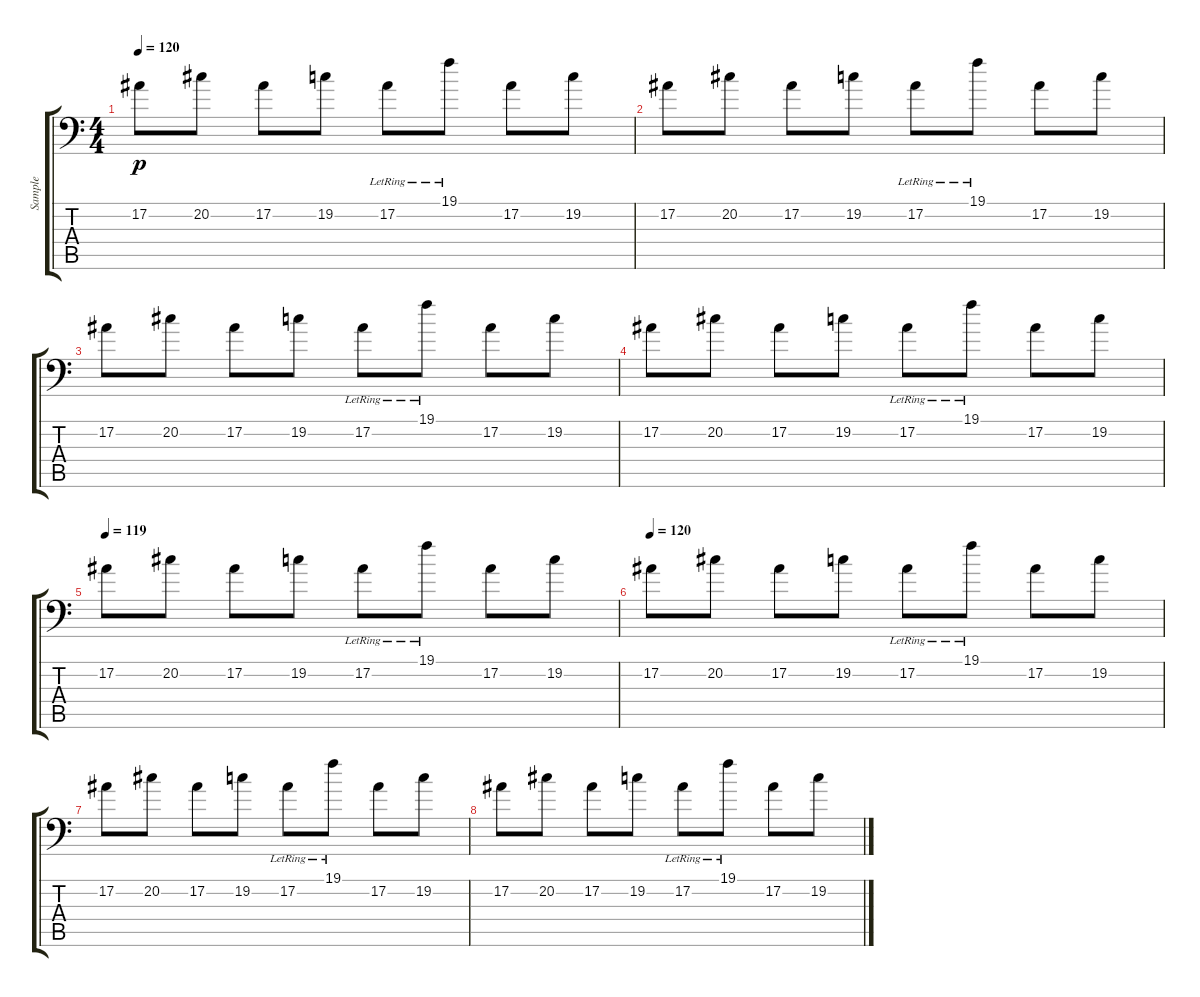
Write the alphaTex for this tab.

\track ("Sample" "Sample") {instrument stringensemble1}
\staff {score tabs}
\tuning (Bb3 F3 Db3 Ab2 Eb2 Bb1) {hide}
\ts (4 4)
\tempo 120
\clef f4
\ks c
17.2.8{dy p balance 8 instrument marimba} 20.2.8{instrument marimba} 17.2.8{instrument marimba} 19.2.8{instrument marimba} 17.2{lr}.8{instrument marimba} 19.1{lr}.8{instrument marimba} 17.2.8{instrument marimba} 19.2.8{instrument marimba} |
17.2.8{balance 8 instrument marimba} 20.2.8{instrument marimba} 17.2.8{instrument marimba} 19.2.8{instrument marimba} 17.2{lr}.8{instrument marimba} 19.1{lr}.8{instrument marimba} 17.2.8{instrument marimba} 19.2.8{instrument marimba} |
17.2.8{balance 8 instrument marimba} 20.2.8{instrument marimba} 17.2.8{instrument marimba} 19.2.8{instrument marimba} 17.2{lr}.8{instrument marimba} 19.1{lr}.8{instrument marimba} 17.2.8{instrument marimba} 19.2.8{instrument marimba} |
17.2.8{balance 8 instrument marimba} 20.2.8{instrument marimba} 17.2.8{instrument marimba} 19.2.8{instrument marimba} 17.2{lr}.8{instrument marimba} 19.1{lr}.8{instrument marimba} 17.2.8{instrument marimba} 19.2.8{instrument marimba} |
\tempo 119
17.2.8{balance 8 instrument marimba} 20.2.8{instrument marimba} 17.2.8{instrument marimba} 19.2.8{instrument marimba} 17.2{lr}.8{instrument marimba} 19.1{lr}.8{instrument marimba} 17.2.8{instrument marimba} 19.2.8{instrument marimba} |
\tempo 120
17.2.8{balance 8 instrument marimba} 20.2.8{instrument marimba} 17.2.8{instrument marimba} 19.2.8{instrument marimba} 17.2{lr}.8{instrument marimba} 19.1{lr}.8{instrument marimba} 17.2.8{instrument marimba} 19.2.8{instrument marimba} |
17.2.8{balance 8 instrument marimba} 20.2.8{instrument marimba} 17.2.8{instrument marimba} 19.2.8{instrument marimba} 17.2{lr}.8{instrument marimba} 19.1{lr}.8{instrument marimba} 17.2.8{instrument marimba} 19.2.8{instrument marimba} |
17.2.8{balance 8 instrument marimba} 20.2.8{instrument marimba} 17.2.8{instrument marimba} 19.2.8{instrument marimba} 17.2{lr}.8{instrument marimba} 19.1{lr}.8{instrument marimba} 17.2.8{instrument marimba} 19.2.8{instrument marimba}
